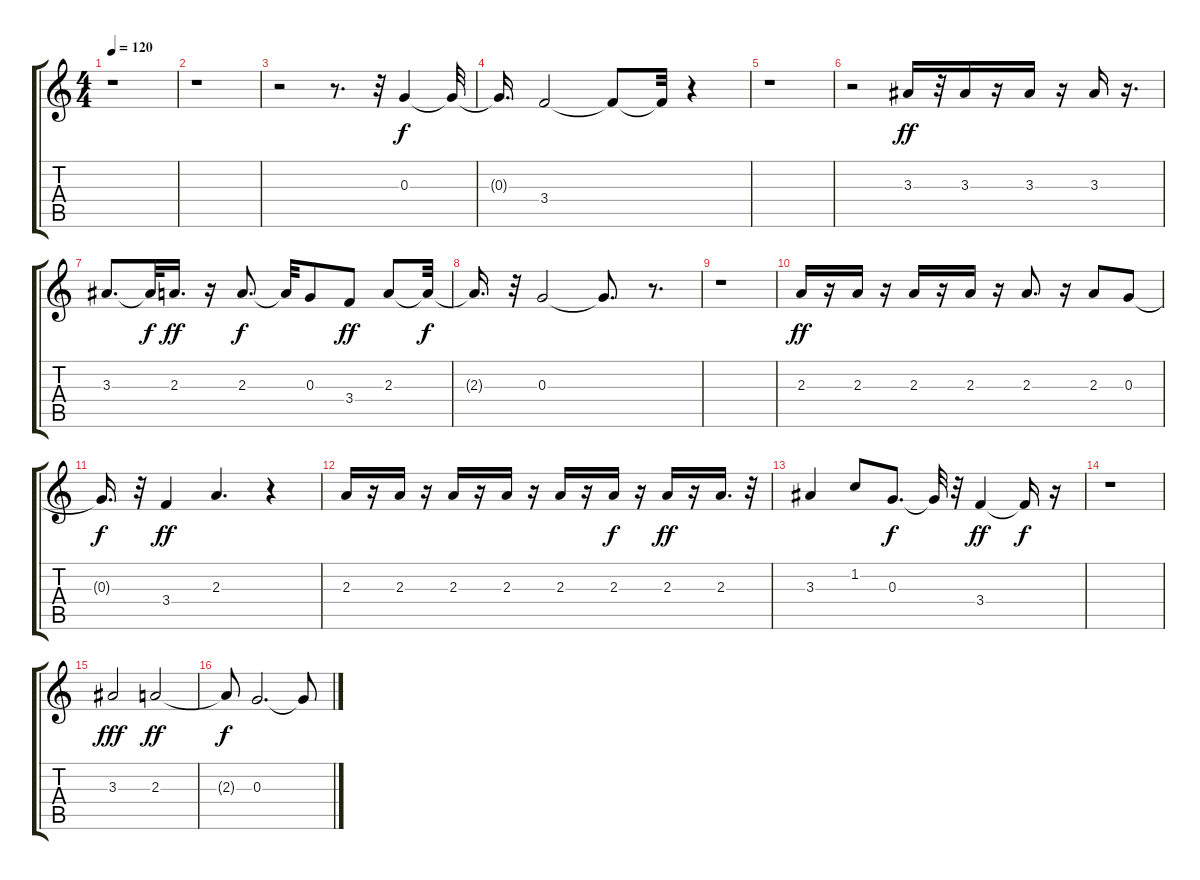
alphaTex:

\track "" {instrument electricguitarjazz}
\staff {score tabs}
\tuning (E4 B3 G3 D3 A2 E2) {hide}
\ts (4 4)
\tempo 120
\clef g2
\ks c
r.1{dy f} |
r.1 |
r.2 r.8{d} r.32 0.3.4 0.3{t}.32 |
0.3{t}.16{d} 3.4.2 3.4{t}.8 3.4{t}.32 r.4 |
r.1 |
r.2 3.3.16{dy ff} r.32 3.3.16 r.16 3.3.16 r.16 3.3.16 r.16{d} |
3.3.8{d} 3.3{t}.32{dy f} 2.3.16{d dy ff} r.16 2.3.8{d dy f} 2.3{t}.32 0.3.8 3.4.8{dy ff} 2.3.8 2.3{t}.32{dy f} |
2.3{t}.16{d} r.32 0.3.2 0.3{t}.8{d} r.8{d} |
r.1 |
2.3.16{dy ff} r.16 2.3.16 r.16 2.3.16 r.16 2.3.16 r.16 2.3.8{d} r.16 2.3.8 0.3.8 |
0.3{t}.16{d dy f} r.32 3.4.4{dy ff} 2.3.4{d} r.4 |
2.3.16 r.16 2.3.16 r.16 2.3.16 r.16 2.3.16 r.16 2.3.16 r.16 2.3.16{dy f} r.16 2.3.16{dy ff} r.16 2.3.16{d} r.32 |
3.3.4 1.2.8 0.3.8{d dy f} 0.3{t}.32 r.32 3.4.4{dy ff} 3.4{t}.16{dy f} r.16 |
r.1 |
3.3.2{dy fff} 2.3.2{dy ff} |
2.3{t}.8{dy f} 0.3.2{d} 0.3{t}.8
